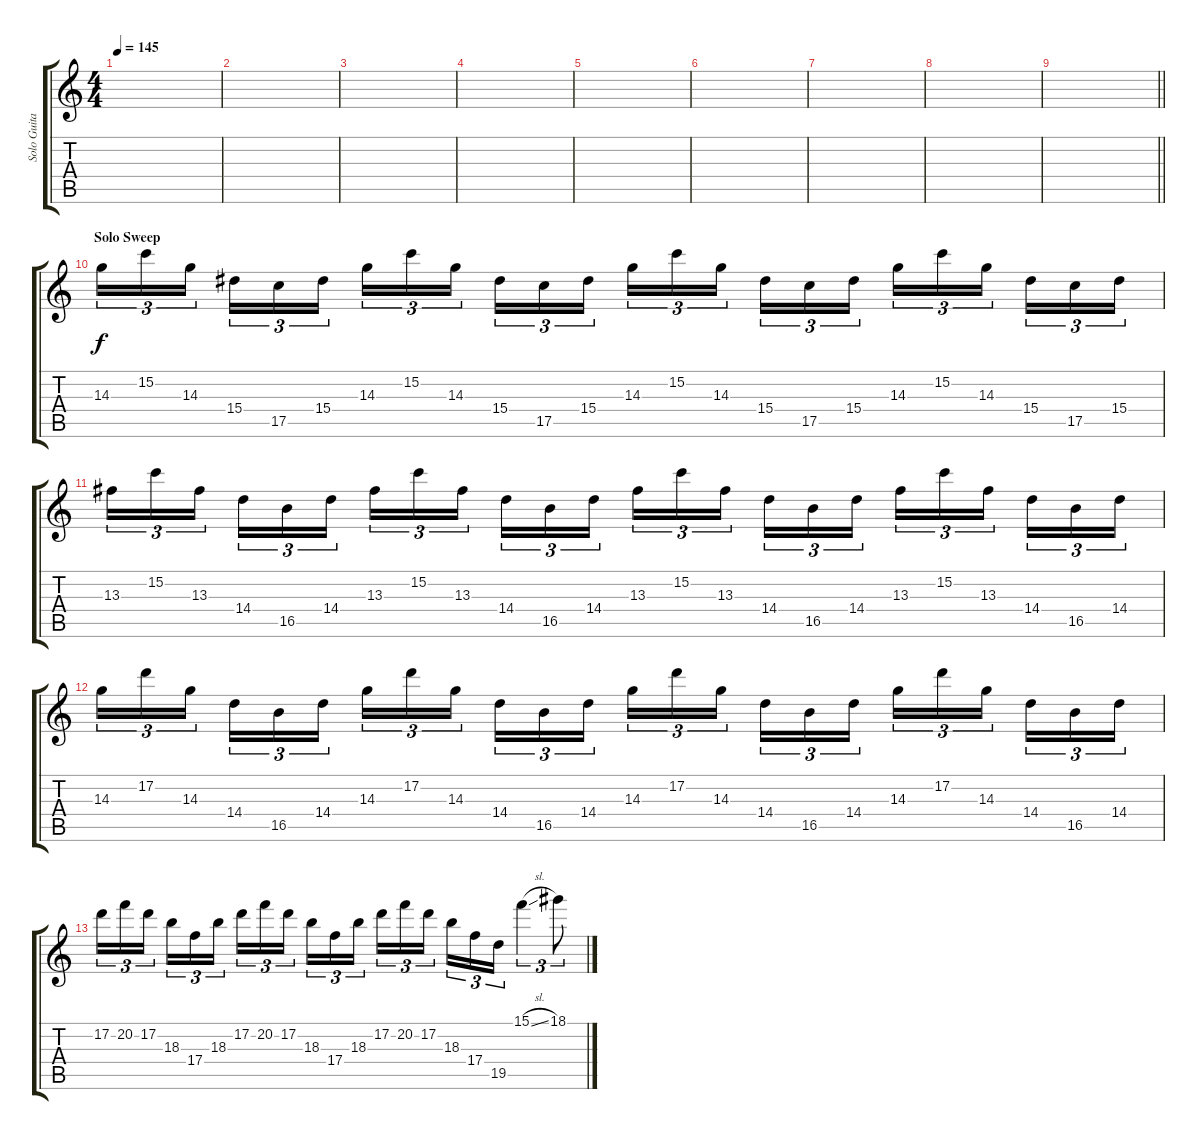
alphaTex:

\track ("Solo Guitar" "Solo Guita") {instrument distortionguitar}
\staff {score tabs}
\tuning (D4 A3 F3 C3 G2 C2) {hide}
\ts (4 4)
\tempo 145
\clef g2
\ks c
|
|
|
|
|
|
|
|
\barLineRight lightlight
|
\section ("" "Solo Sweep")
14.3.16{tu (3 2)} 15.2.16{tu (3 2)} 14.3.16{tu (3 2) beam splitsecondary} 15.4.16{tu (3 2)} 17.5.16{tu (3 2)} 15.4.16{tu (3 2)} 14.3.16{tu (3 2)} 15.2.16{tu (3 2)} 14.3.16{tu (3 2) beam splitsecondary} 15.4.16{tu (3 2)} 17.5.16{tu (3 2)} 15.4.16{tu (3 2)} 14.3.16{tu (3 2)} 15.2.16{tu (3 2)} 14.3.16{tu (3 2) beam splitsecondary} 15.4.16{tu (3 2)} 17.5.16{tu (3 2)} 15.4.16{tu (3 2)} 14.3.16{tu (3 2)} 15.2.16{tu (3 2)} 14.3.16{tu (3 2) beam splitsecondary} 15.4.16{tu (3 2)} 17.5.16{tu (3 2)} 15.4.16{tu (3 2)} |
13.3.16{tu (3 2)} 15.2.16{tu (3 2)} 13.3.16{tu (3 2) beam splitsecondary} 14.4.16{tu (3 2)} 16.5.16{tu (3 2)} 14.4.16{tu (3 2)} 13.3.16{tu (3 2)} 15.2.16{tu (3 2)} 13.3.16{tu (3 2) beam splitsecondary} 14.4.16{tu (3 2)} 16.5.16{tu (3 2)} 14.4.16{tu (3 2)} 13.3.16{tu (3 2)} 15.2.16{tu (3 2)} 13.3.16{tu (3 2) beam splitsecondary} 14.4.16{tu (3 2)} 16.5.16{tu (3 2)} 14.4.16{tu (3 2)} 13.3.16{tu (3 2)} 15.2.16{tu (3 2)} 13.3.16{tu (3 2) beam splitsecondary} 14.4.16{tu (3 2)} 16.5.16{tu (3 2)} 14.4.16{tu (3 2)} |
14.3.16{tu (3 2)} 17.2.16{tu (3 2)} 14.3.16{tu (3 2) beam splitsecondary} 14.4.16{tu (3 2)} 16.5.16{tu (3 2)} 14.4.16{tu (3 2)} 14.3.16{tu (3 2)} 17.2.16{tu (3 2)} 14.3.16{tu (3 2) beam splitsecondary} 14.4.16{tu (3 2)} 16.5.16{tu (3 2)} 14.4.16{tu (3 2)} 14.3.16{tu (3 2)} 17.2.16{tu (3 2)} 14.3.16{tu (3 2) beam splitsecondary} 14.4.16{tu (3 2)} 16.5.16{tu (3 2)} 14.4.16{tu (3 2)} 14.3.16{tu (3 2)} 17.2.16{tu (3 2)} 14.3.16{tu (3 2) beam splitsecondary} 14.4.16{tu (3 2)} 16.5.16{tu (3 2)} 14.4.16{tu (3 2)} |
17.2.16{tu (3 2)} 20.2.16{tu (3 2)} 17.2.16{tu (3 2) beam splitsecondary} 18.3.16{tu (3 2)} 17.4.16{tu (3 2)} 18.3.16{tu (3 2)} 17.2.16{tu (3 2)} 20.2.16{tu (3 2)} 17.2.16{tu (3 2) beam splitsecondary} 18.3.16{tu (3 2)} 17.4.16{tu (3 2)} 18.3.16{tu (3 2)} 17.2.16{tu (3 2)} 20.2.16{tu (3 2)} 17.2.16{tu (3 2) beam splitsecondary} 18.3.16{tu (3 2)} 17.4.16{tu (3 2)} 19.5.16{tu (3 2)} 15.1{sl}.4{tu (3 2)} 18.1.8{tu (3 2)}
